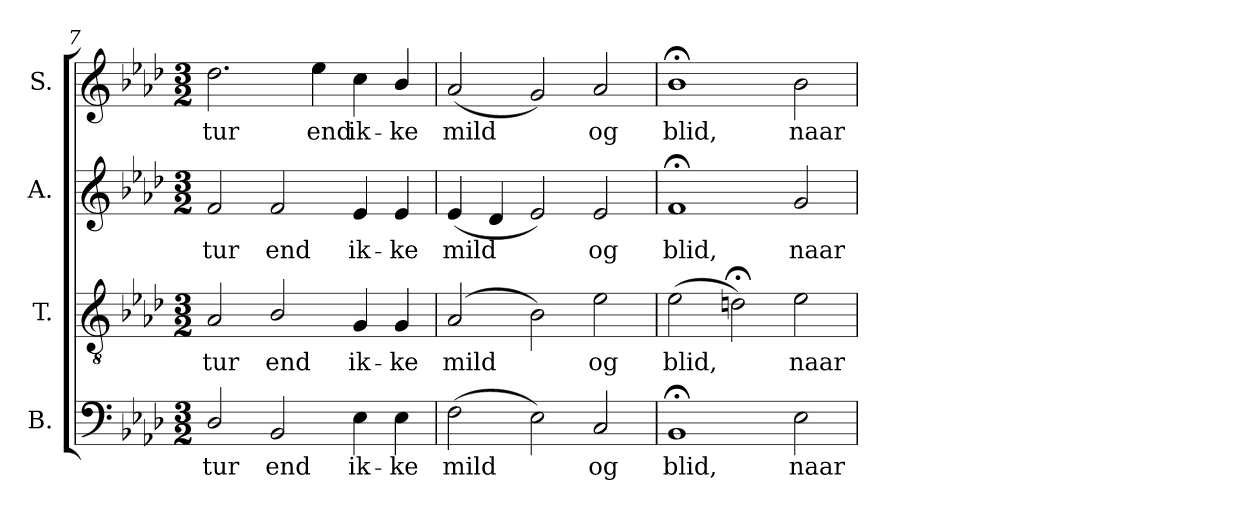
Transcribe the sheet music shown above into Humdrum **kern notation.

**kern	**text	**kern	**text	**kern	**text	**kern	**text
*part4	*part4	*part3	*part3	*part2	*part2	*part1	*part1
*staff4	*staff4	*staff3	*staff3	*staff2	*staff2	*staff1	*staff1
*I"B.	*	*I"T.	*	*I"A.	*	*I"S.	*
*I'B.	*	*I'T.	*	*I'A.	*	*I'S.	*
*clefF4	*	*clefGv2	*	*clefG2	*	*clefG2	*
*	*	*ITrd7c12	*	*	*	*	*
*k[b-e-a-d-]	*	*k[b-e-a-d-]	*	*k[b-e-a-d-]	*	*k[b-e-a-d-]	*
*A-:	*	*A-:	*	*A-:	*	*A-:	*
*M3/2	*	*M3/2	*	*M3/2	*	*M3/2	*
=7	=7	=7	=7	=7	=7	=7	=7
!	!LO:LY:b:color=#000000	!	!	!	!	!	!
!	!	!	!LO:LY:b:color=#000000	!	!	!	!
!	!	!	!	!	!LO:LY:b:color=#000000	!	!
!	!	!	!	!	!	!	!LO:LY:b:color=#000000
2D-i/	-tur	2AA-i/	-tur	2fi/	-tur	2.dd-i\	-tur
!	!LO:LY:b:color=#000000	!	!	!	!	!	!
!	!	!	!LO:LY:b:color=#000000	!	!	!	!
!	!	!	!	!	!LO:LY:b:color=#000000	!	!
2BB-i/	end	2BB-i/	end	2fi/	end	.	.
!	!	!	!	!	!	!	!LO:LY:b:color=#000000
.	.	.	.	.	.	4ee-i\	end
!	!LO:LY:b:color=#000000	!	!	!	!	!	!
!	!	!	!LO:LY:b:color=#000000	!	!	!	!
!	!	!	!	!	!LO:LY:b:color=#000000	!	!
!	!	!	!	!	!	!	!LO:LY:b:color=#000000
4E-i\	ik-	4GGi/	ik-	4e-i/	ik-	4cci\	ik-
!	!LO:LY:b:color=#000000	!	!	!	!	!	!
!	!	!	!LO:LY:b:color=#000000	!	!	!	!
!	!	!	!	!	!LO:LY:b:color=#000000	!	!
!	!	!	!	!	!	!	!LO:LY:b:color=#000000
4E-i\	-ke	4GGi/	-ke	4e-i/	-ke	4b-i/	-ke
=8	=8	=8	=8	=8	=8	=8	=8
!	!LO:LY:b:color=#000000	!	!	!	!	!	!
!	!	!	!LO:LY:b:color=#000000	!	!	!	!
!	!	!	!	!	!LO:LY:b:color=#000000	!	!
!	!	!	!	!	!	!	!LO:LY:b:color=#000000
(2Fi\	mild	(2AA-i/	mild	(4e-i/	mild	(2a-i/	mild
.	.	.	.	4d-i/	.	.	.
2E-i\)	.	2BB-i\)	.	2e-i/)	.	2gi/)	.
!	!LO:LY:b:color=#000000	!	!	!	!	!	!
!	!	!	!LO:LY:b:color=#000000	!	!	!	!
!	!	!	!	!	!LO:LY:b:color=#000000	!	!
!	!	!	!	!	!	!	!LO:LY:b:color=#000000
2Ci/	og	2E-i\	og	2e-i/	og	2a-i/	og
=9	=9	=9	=9	=9	=9	=9	=9
!	!LO:LY:b:color=#000000	!	!	!	!	!	!
!	!	!	!LO:LY:b:color=#000000	!	!	!	!
!	!	!	!	!	!LO:LY:b:color=#000000	!	!
!	!	!	!	!	!	!	!LO:LY:b:color=#000000
1BB-;i	blid,	(2E-i\	blid,	1f;i	blid,	1b-;i	blid,
.	.	2Dn;i\)	.	.	.	.	.
!	!LO:LY:b:color=#000000	!	!	!	!	!	!
!	!	!	!LO:LY:b:color=#000000	!	!	!	!
!	!	!	!	!	!LO:LY:b:color=#000000	!	!
!	!	!	!	!	!	!	!LO:LY:b:color=#000000
2E-i\	naar	2E-i\	naar	2gi/	naar	2b-i\	naar
=	=	=	=	=	=	=	=
*-	*-	*-	*-	*-	*-	*-	*-
